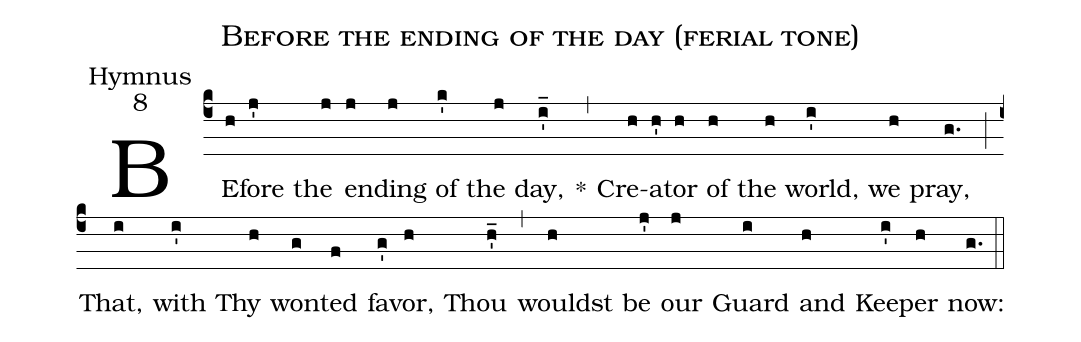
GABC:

name:Before the ending of the day (ferial tone);
office-part:Hymnus;
mode:8;
%%
(c4)BE(h)f{o}re(j') the(j) end(j)ing(j) of(k') the(j) day,(i_') *(,) Cre(h)a(h')tor(h) of(h) the(h) world,(i') we(h) pr{ay},(g.) (;) That,(i) with(i') Thy(h) wont(g)ed(f) fa(g')vor,(h) Th{ou}(h_') (,) w{ou}ldst(h) be(j') our(j) G{ua}rd(i) and(h) K{ee}p(i')er(h) now:(g.) (::)
